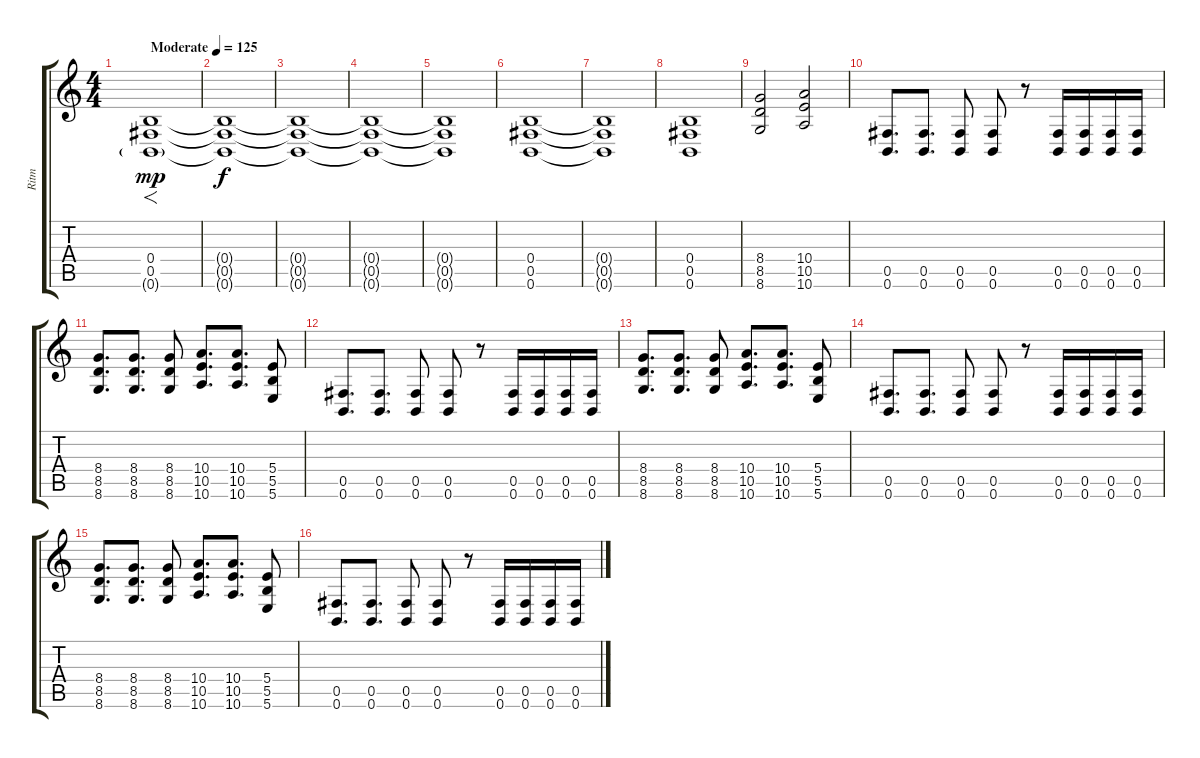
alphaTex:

\track ("Ritm" "Ritm") {instrument distortionguitar}
\staff {score tabs}
\tuning (Db4 Ab3 E3 B2 Gb2 B1) {hide}
\ts (4 4)
\tempo (125 "Moderate")
\clef g2
\ks c
(0.4 0.5 0.6{g}).1{f dy mp instrument distortionguitar} |
(0.4{t} 0.5{t} 0.6{t}).1{dy f} |
(0.4{t} 0.5{t} 0.6{t}).1 |
(0.4{t} 0.5{t} 0.6{t}).1 |
(0.4{t} 0.5{t} 0.6{t}).1 |
(0.4 0.5 0.6).1 |
(0.4{t} 0.5{t} 0.6{t}).1 |
(0.4 0.5 0.6).1 |
(8.4 8.5 8.6).2 (10.4 10.5 10.6).2 |
(0.5 0.6).8{d} (0.5 0.6).8{d} (0.5 0.6).8 (0.5 0.6).8 r.8 (0.5 0.6).16 (0.5 0.6).16 (0.5 0.6).16 (0.5 0.6).16 |
(8.4 8.5 8.6).8{d} (8.4 8.5 8.6).8{d} (8.4 8.5 8.6).8 (10.4 10.5 10.6).8{d} (10.4 10.5 10.6).8{d} (5.4 5.5 5.6).8 |
(0.5 0.6).8{d} (0.5 0.6).8{d} (0.5 0.6).8 (0.5 0.6).8 r.8 (0.5 0.6).16 (0.5 0.6).16 (0.5 0.6).16 (0.5 0.6).16 |
(8.4 8.5 8.6).8{d} (8.4 8.5 8.6).8{d} (8.4 8.5 8.6).8 (10.4 10.5 10.6).8{d} (10.4 10.5 10.6).8{d} (5.4 5.5 5.6).8 |
(0.5 0.6).8{d} (0.5 0.6).8{d} (0.5 0.6).8 (0.5 0.6).8 r.8 (0.5 0.6).16 (0.5 0.6).16 (0.5 0.6).16 (0.5 0.6).16 |
(8.4 8.5 8.6).8{d} (8.4 8.5 8.6).8{d} (8.4 8.5 8.6).8 (10.4 10.5 10.6).8{d} (10.4 10.5 10.6).8{d} (5.4 5.5 5.6).8 |
(0.5 0.6).8{d} (0.5 0.6).8{d} (0.5 0.6).8 (0.5 0.6).8 r.8 (0.5 0.6).16 (0.5 0.6).16 (0.5 0.6).16 (0.5 0.6).16
